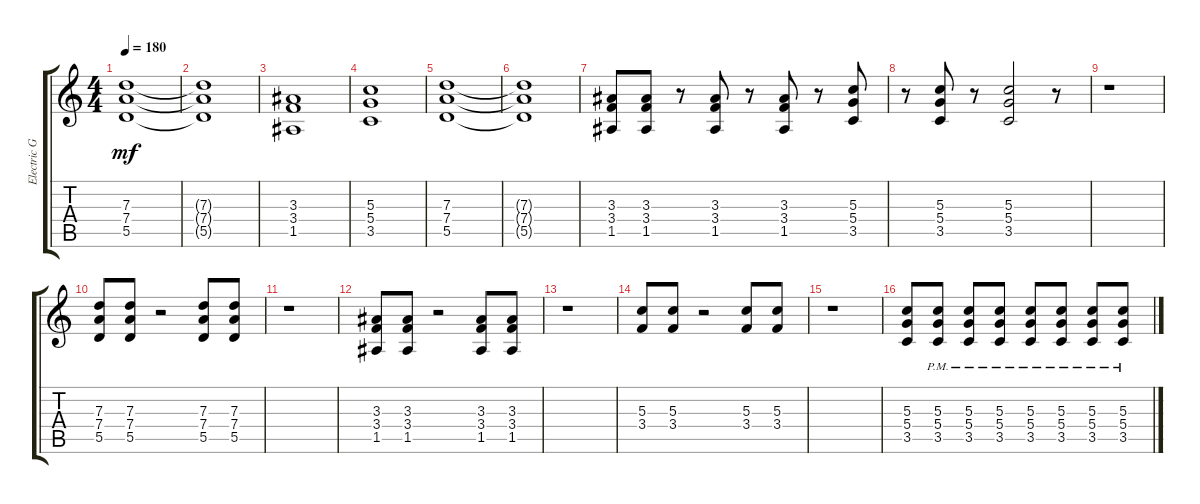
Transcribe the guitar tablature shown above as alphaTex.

\track ("Electric Guitar" "Electric G") {instrument overdrivenguitar}
\staff {score tabs}
\tuning (E4 B3 G3 D3 A2 D2) {hide}
\ts (4 4)
\tempo 180
\clef g2
\ks c
(7.3 7.4 5.5).1{dy mf instrument overdrivenguitar} |
(7.3{t} 7.4{t} 5.5{t}).1 |
(3.3 3.4 1.5).1 |
(5.3 5.4 3.5).1 |
(7.3 7.4 5.5).1 |
(7.3{t} 7.4{t} 5.5{t}).1 |
(3.3 3.4 1.5).8 (3.3 3.4 1.5).8 r.8 (3.3 3.4 1.5).8 r.8 (3.3 3.4 1.5).8 r.8 (5.3 5.4 3.5).8 |
r.8 (5.3 5.4 3.5).8 r.8 (5.3 5.4 3.5).2 r.8 |
r.1 |
(7.3 7.4 5.5).8 (7.3 7.4 5.5).8 r.2 (7.3 7.4 5.5).8 (7.3 7.4 5.5).8 |
r.1 |
(3.3 3.4 1.5).8 (3.3 3.4 1.5).8 r.2 (3.3 3.4 1.5).8 (3.3 3.4 1.5).8 |
r.1 |
(5.3 3.4).8 (5.3 3.4).8 r.2 (5.3 3.4).8 (5.3 3.4).8 |
r.1 |
(5.3 5.4 3.5).8 (5.3{pm} 5.4{pm} 3.5{pm}).8 (5.3{pm} 5.4{pm} 3.5{pm}).8 (5.3{pm} 5.4{pm} 3.5{pm}).8 (5.3{pm} 5.4{pm} 3.5{pm}).8 (5.3{pm} 5.4{pm} 3.5{pm}).8 (5.3{pm} 5.4{pm} 3.5{pm}).8 (5.3{pm} 5.4{pm} 3.5{pm}).8
